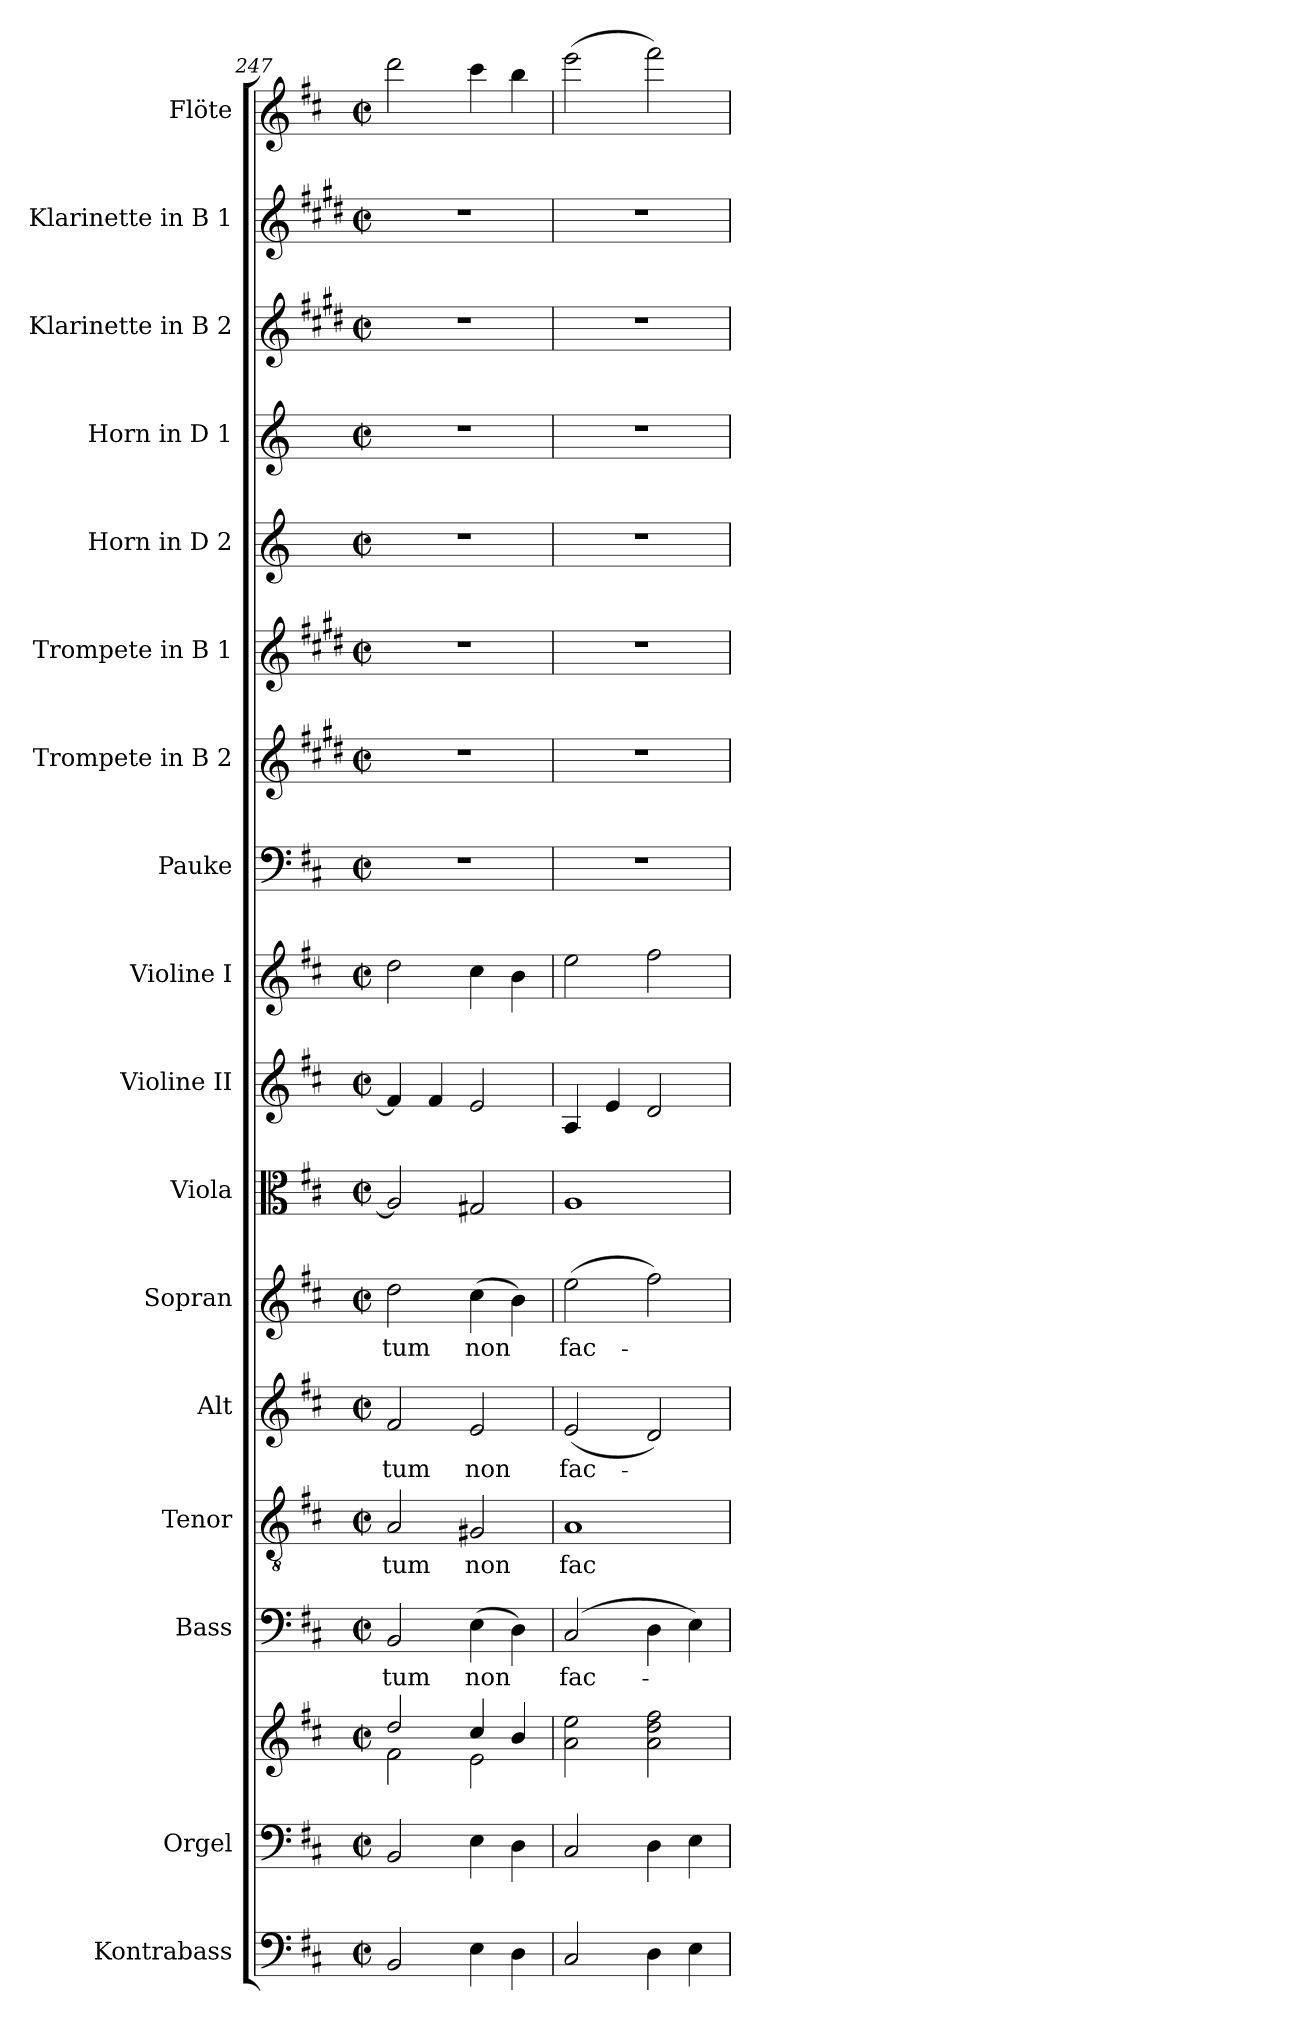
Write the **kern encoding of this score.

**kern	**kern	**kern	**kern	**text	**kern	**text	**kern	**text	**kern	**text	**kern	**kern	**kern	**kern	**kern	**kern	**kern	**kern	**kern	**kern	**kern
*part17	*part16	*part16	*part15	*part15	*part14	*part14	*part13	*part13	*part12	*part12	*part11	*part10	*part9	*part8	*part7	*part6	*part5	*part4	*part3	*part2	*part1
*staff18	*staff17	*staff16	*staff15	*staff15	*staff14	*staff14	*staff13	*staff13	*staff12	*staff12	*staff11	*staff10	*staff9	*staff8	*staff7	*staff6	*staff5	*staff4	*staff3	*staff2	*staff1
*I"Kontrabass	*I"Orgel	*	*I"Bass	*	*I"Tenor	*	*I"Alt	*	*I"Sopran	*	*I"Viola	*I"Violine II	*I"Violine I	*I"Pauke	*I"Trompete in B 2	*I"Trompete in B 1	*I"Horn in D 2	*I"Horn in D 1	*I"Klarinette in B 2	*I"Klarinette in B 1	*I"Flöte
*I'Kb.	*I'Org.	*	*I'B	*	*I'T	*	*I'A	*	*I'S	*	*I'Vla.	*I'Vl. II	*I'Vl. I	*I'Pk.	*I'Trp. 2	*I'Trp. 1	*I'Hrn. 2	*I'Hrn. 1	*I'Kl. 2	*I'Kl. 1	*I'Fl.
*clefF4	*clefF4	*clefG2	*clefF4	*	*clefGv2	*	*clefG2	*	*clefG2	*	*clefC3	*clefG2	*clefG2	*clefF4	*clefG2	*clefG2	*clefG2	*clefG2	*clefG2	*clefG2	*clefG2
*ITrd7c12	*	*	*	*	*	*	*	*	*	*	*	*	*	*	*ITrd1c2	*ITrd1c2	*ITrd-1c-2	*ITrd-1c-2	*ITrd1c2	*ITrd1c2	*
*k[f#c#]	*k[f#c#]	*k[f#c#]	*k[f#c#]	*	*k[f#c#]	*	*k[f#c#]	*	*k[f#c#]	*	*k[f#c#]	*k[f#c#]	*k[f#c#]	*k[f#c#]	*k[f#c#]	*k[f#c#]	*k[f#c#]	*k[f#c#]	*k[f#c#]	*k[f#c#]	*k[f#c#]
*D:	*D:	*D:	*D:	*	*D:	*	*D:	*	*D:	*	*D:	*D:	*D:	*D:	*D:	*D:	*D:	*D:	*D:	*D:	*D:
*M2/2	*M2/2	*M2/2	*M2/2	*	*M2/2	*	*M2/2	*	*M2/2	*	*M2/2	*M2/2	*M2/2	*M2/2	*M2/2	*M2/2	*M2/2	*M2/2	*M2/2	*M2/2	*M2/2
*met(c|)	*met(c|)	*met(c|)	*met(c|)	*	*met(c|)	*	*met(c|)	*	*met(c|)	*	*met(c|)	*met(c|)	*met(c|)	*met(c|)	*met(c|)	*met(c|)	*met(c|)	*met(c|)	*met(c|)	*met(c|)	*met(c|)
=247	=247	=247	=247	=247	=247	=247	=247	=247	=247	=247	=247	=247	=247	=247	=247	=247	=247	=247	=247	=247	=247
*	*	*^	*	*	*	*	*	*	*	*	*	*	*	*	*	*	*	*	*	*	*
!	!	!	!	!	!LO:LY:b	!	!LO:LY:b	!	!LO:LY:b	!	!LO:LY:b	!	!	!	!	!	!	!	!	!	!	!
2BBB/	2BB/	2dd/	2f#\	2BB/	-tum	2A/	-tum	2f#/	-tum	2dd\	-tum	2A/]	4f#/]	2dd\	1r	1r	1r	1r	1r	1r	1r	2ddd\
.	.	.	.	.	.	.	.	.	.	.	.	.	4f#/	.	.	.	.	.	.	.	.	.
!	!	!	!	!	!LO:LY:b	!	!LO:LY:b	!	!LO:LY:b	!	!LO:LY:b	!	!	!	!	!	!	!	!	!	!	!
4EE\	4E\	4cc#/	2e\	(>4E\	non	2G#X/	non	2e/	non	(>4cc#\	non	2G#X/	2e/	4cc#\	.	.	.	.	.	.	.	4ccc#\
4DD\	4D\	4b/	.	4D\)	.	.	.	.	.	4b\)	.	.	.	4b\	.	.	.	.	.	.	.	4bb\
*	*	*v	*v	*	*	*	*	*	*	*	*	*	*	*	*	*	*	*	*	*	*	*
=248	=248	=248	=248	=248	=248	=248	=248	=248	=248	=248	=248	=248	=248	=248	=248	=248	=248	=248	=248	=248	=248
!	!	!	!	!LO:LY:b	!	!LO:LY:b	!	!LO:LY:b	!	!LO:LY:b	!	!	!	!	!	!	!	!	!	!	!
2CC#/	2C#/	2a\ 2ee\	(2C#/	fac-	1A	fac-	(<2e/	fac-	(>2ee\	fac-	1A	4A/	2ee\	1r	1r	1r	1r	1r	1r	1r	(>2eee\
.	.	.	.	.	.	.	.	.	.	.	.	4e/	.	.	.	.	.	.	.	.	.
4DD\	4D\	2a\ 2dd\ 2ff#\	4D\	.	.	.	2d/)	.	2ff#\)	.	.	2d/	2ff#\	.	.	.	.	.	.	.	2fff#\)
4EE\	4E\	.	4E\)	.	.	.	.	.	.	.	.	.	.	.	.	.	.	.	.	.	.
=	=	=	=	=	=	=	=	=	=	=	=	=	=	=	=	=	=	=	=	=	=
*-	*-	*-	*-	*-	*-	*-	*-	*-	*-	*-	*-	*-	*-	*-	*-	*-	*-	*-	*-	*-	*-
